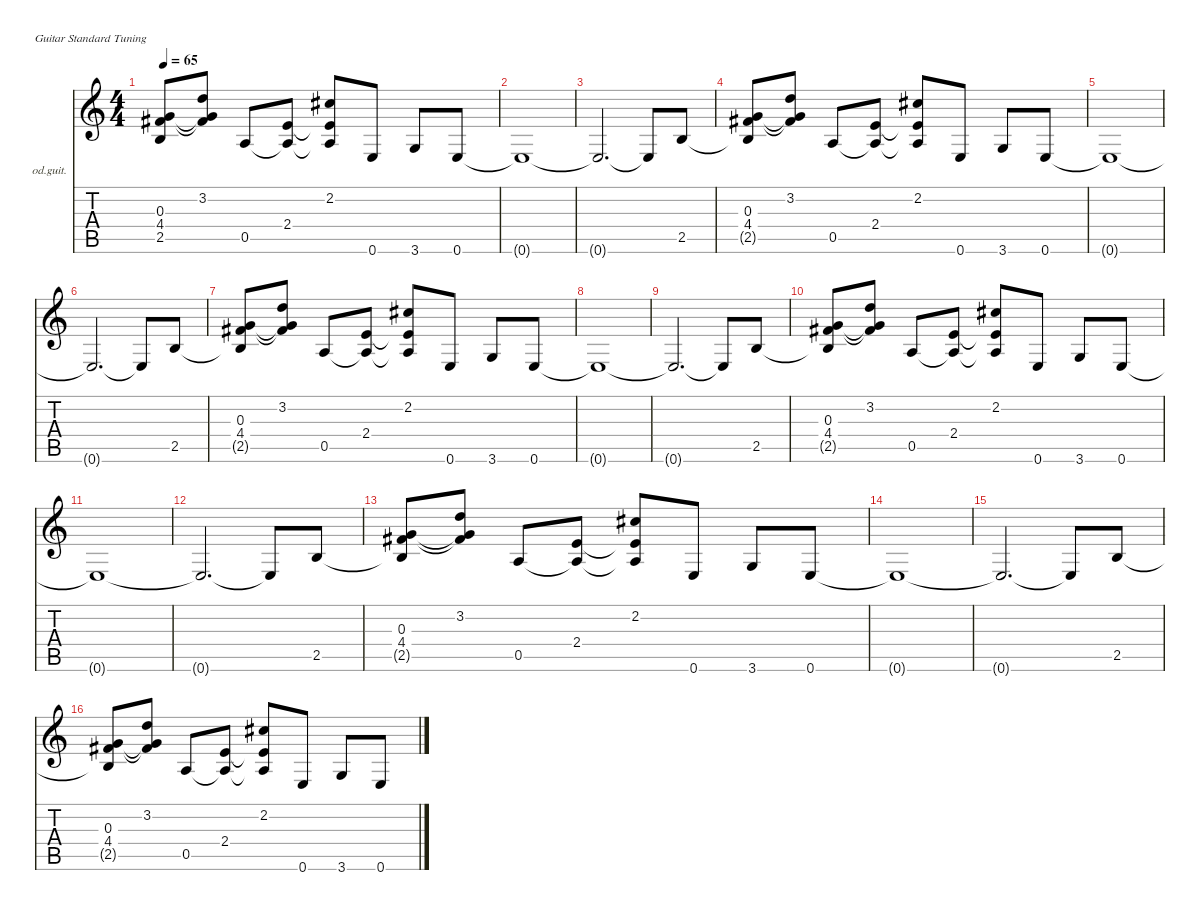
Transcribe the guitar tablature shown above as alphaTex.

\hideDynamics
\bracketExtendMode nobrackets
\firstSystemTrackNameOrientation horizontal
\otherSystemsTrackNameOrientation horizontal
\track ("Guitar" "od.guit.") {instrument overdrivenguitar}
\staff {score tabs}
\tuning (E4 B3 G3 D3 A2 E2)
\ts (4 4)
\tempo 65
\clef g2
\ks aminor
(2.5{t} 4.4{acc #} 0.3).8{dy ff beam Up} (4.4{t acc #} 0.3{t} 3.2).8{beam Up} 0.5.8{beam Up} (0.5{t} 2.4).8{beam Up} (0.5{t} 2.4{t} 2.2{acc #}).8{beam Up} 0.6.8{beam Up} 3.6.8{beam Up} 0.6.8{beam Up} |
0.6{t}.1{beam Up} |
0.6{t}.2{d beam Up} 0.6{t}.8{beam Up} 2.5.8{beam Up} |
(2.5{t} 4.4{acc #} 0.3).8{beam Up} (0.3{t} 4.4{t acc #} 3.2).8{beam Up} 0.5.8{beam Up} (0.5{t} 2.4).8{beam Up} (2.4{t} 0.5{t} 2.2{acc #}).8{beam Up} 0.6.8{beam Up} 3.6.8{beam Up} 0.6.8{beam Up} |
0.6{t}.1{beam Up} |
0.6{t}.2{d beam Up} 0.6{t}.8{beam Up} 2.5.8{beam Up} |
(2.5{t} 4.4{acc #} 0.3).8{beam Up} (4.4{t acc #} 0.3{t} 3.2).8{beam Up} 0.5.8{beam Up} (0.5{t} 2.4).8{beam Up} (0.5{t} 2.4{t} 2.2{acc #}).8{beam Up} 0.6.8{beam Up} 3.6.8{beam Up} 0.6.8{beam Up} |
0.6{t}.1{beam Up} |
0.6{t}.2{d beam Up} 0.6{t}.8{beam Up} 2.5.8{beam Up} |
(2.5{t} 4.4{acc #} 0.3).8{beam Up} (4.4{t acc #} 0.3{t} 3.2).8{beam Up} 0.5.8{beam Up} (0.5{t} 2.4).8{beam Up} (0.5{t} 2.4{t} 2.2{acc #}).8{beam Up} 0.6.8{beam Up} 3.6.8{beam Up} 0.6.8{beam Up} |
0.6{t}.1{beam Up} |
0.6{t}.2{d beam Up} 0.6{t}.8{beam Up} 2.5.8{beam Up} |
(2.5{t} 4.4{acc #} 0.3).8{beam Up} (0.3{t} 4.4{t acc #} 3.2).8{beam Up} 0.5.8{beam Up} (0.5{t} 2.4).8{beam Up} (2.4{t} 0.5{t} 2.2{acc #}).8{beam Up} 0.6.8{beam Up} 3.6.8{beam Up} 0.6.8{beam Up} |
0.6{t}.1{beam Up} |
0.6{t}.2{d beam Up} 0.6{t}.8{beam Up} 2.5.8{beam Up} |
(2.5{t} 4.4{acc #} 0.3).8{beam Up} (4.4{t acc #} 0.3{t} 3.2).8{beam Up} 0.5.8{beam Up} (0.5{t} 2.4).8{beam Up} (0.5{t} 2.4{t} 2.2{acc #}).8{beam Up} 0.6.8{beam Up} 3.6.8{beam Up} 0.6.8{beam Up}
